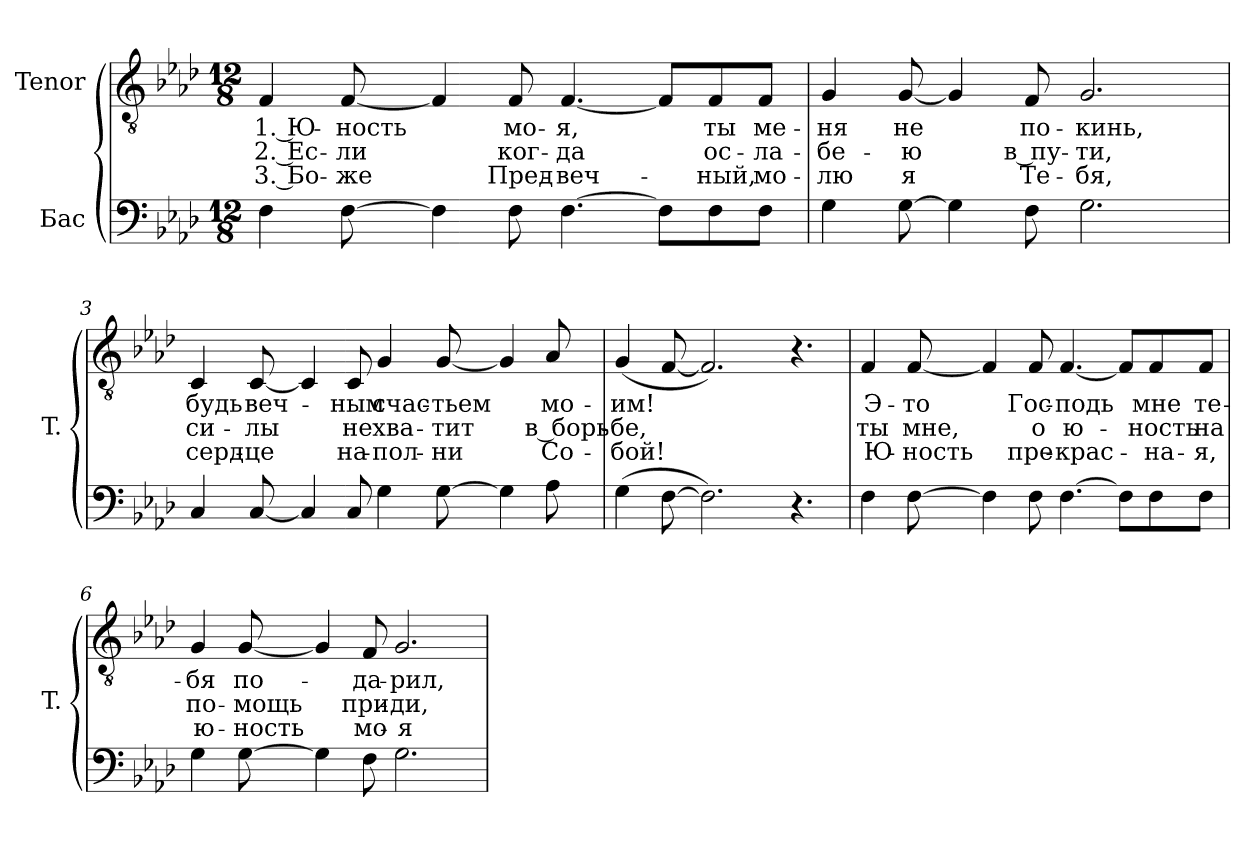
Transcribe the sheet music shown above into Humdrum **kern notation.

**kern	**kern	**text	**text	**text
*part2	*part1	*part1	*part1	*part1
*staff2	*staff1	*staff1	*staff1	*staff1
*I"Бас	*I"Tenor	*	*	*
*	*I'T.	*	*	*
!!LO:PB:g=z
*clefF4	*clefGv2	*	*	*
*	*ITrd7c12	*	*	*
*k[b-e-a-d-]	*k[b-e-a-d-]	*	*	*
*f:	*f:	*	*	*
*M12/8	*M12/8	*	*	*
=1	=1	=1	=1	=1
!	!	!LO:LY:b:color=#000000	!LO:LY:b:color=#000000	!LO:LY:b:color=#000000
4Fi\	4FFi/	1. Ю-	2. Ес-	3. Бо-
!	!	!LO:LY:b:color=#000000	!LO:LY:b:color=#000000	!LO:LY:b:color=#000000
[>8Fi\	[<8FFi/	-ность	-ли	-же
4Fi\]	4FFi/]	.	.	.
!	!	!LO:LY:b:color=#000000	!LO:LY:b:color=#000000	!LO:LY:b:color=#000000
8Fi\	8FFi/	мо-	ког-	Пред-
!	!	!LO:LY:b:color=#000000	!LO:LY:b:color=#000000	!LO:LY:b:color=#000000
[>4.Fi\	[<4.FFi/	-я,	-да	-веч-
8Fi\L]	8FFi/L]	.	.	.
!	!	!LO:LY:b:color=#000000	!LO:LY:b:color=#000000	!LO:LY:b:color=#000000
8Fi\	8FFi/	ты	ос-	-ный,
!	!	!LO:LY:b:color=#000000	!LO:LY:b:color=#000000	!LO:LY:b:color=#000000
8Fi\J	8FFi/J	ме-	-ла-	мо-
=2	=2	=2	=2	=2
!	!	!LO:LY:b:color=#000000	!LO:LY:b:color=#000000	!LO:LY:b:color=#000000
4Gi\	4GGi/	-ня	-бе-	-лю
!	!	!LO:LY:b:color=#000000	!LO:LY:b:color=#000000	!LO:LY:b:color=#000000
[>8Gi\	[<8GGi/	не	-ю	я
4Gi\]	4GGi/]	.	.	.
!	!	!LO:LY:b:color=#000000	!LO:LY:b:color=#000000	!LO:LY:b:color=#000000
8Fi\	8FFi/	по-	в пу-	Те-
!	!	!LO:LY:b:color=#000000	!LO:LY:b:color=#000000	!LO:LY:b:color=#000000
2.Gi\	2.GGi/	-кинь,	-ти,	-бя,
=3	=3	=3	=3	=3
!	!	!LO:LY:b:color=#000000	!LO:LY:b:color=#000000	!LO:LY:b:color=#000000
4Ci/	4CCi/	будь	си-	серд-
!	!	!LO:LY:b:color=#000000	!LO:LY:b:color=#000000	!LO:LY:b:color=#000000
[<8Ci/	[<8CCi/	веч-	-лы	-це
4Ci/]	4CCi/]	.	.	.
!	!	!LO:LY:b:color=#000000	!LO:LY:b:color=#000000	!LO:LY:b:color=#000000
8Ci/	8CCi/	-ным	не	на-
!	!	!LO:LY:b:color=#000000	!LO:LY:b:color=#000000	!LO:LY:b:color=#000000
4Gi\	4GGi/	счас-	хва-	-пол-
!	!	!LO:LY:b:color=#000000	!LO:LY:b:color=#000000	!LO:LY:b:color=#000000
[>8Gi\	[<8GGi/	-тьем	-тит	-ни
4Gi\]	4GGi/]	.	.	.
!	!	!LO:LY:b:color=#000000	!LO:LY:b:color=#000000	!LO:LY:b:color=#000000
8A-i\	8AA-i/	мо-	в борь-	Со-
!!LO:LB:g=z
=4	=4	=4	=4	=4
!	!	!LO:LY:b:color=#000000	!LO:LY:b:color=#000000	!LO:LY:b:color=#000000
(4Gi\	(4GGi/	-им!	-бе,	-бой!
[>8Fi\	[<8FFi/	.	.	.
2.Fi\])	2.FFi/])	.	.	.
4.r	4.r	.	.	.
=5	=5	=5	=5	=5
!	!	!LO:LY:b:color=#000000	!LO:LY:b:color=#000000	!LO:LY:b:color=#000000
4Fi\	4FFi/	Э-	ты	Ю-
!	!	!LO:LY:b:color=#000000	!LO:LY:b:color=#000000	!LO:LY:b:color=#000000
[>8Fi\	[<8FFi/	-то	мне,	-ность
4Fi\]	4FFi/]	.	.	.
!	!	!LO:LY:b:color=#000000	!LO:LY:b:color=#000000	!LO:LY:b:color=#000000
8Fi\	8FFi/	Гос-	о	пре-
!	!	!LO:LY:b:color=#000000	!LO:LY:b:color=#000000	!LO:LY:b:color=#000000
[>4.Fi\	[<4.FFi/	-подь	ю-	-крас-
8Fi\L]	8FFi/L]	.	.	.
!	!	!LO:LY:b:color=#000000	!LO:LY:b:color=#000000	!LO:LY:b:color=#000000
8Fi\	8FFi/	мне	-ность	-на-
!	!	!LO:LY:b:color=#000000	!LO:LY:b:color=#000000	!LO:LY:b:color=#000000
8Fi\J	8FFi/J	те-	на	-я,
=6	=6	=6	=6	=6
!	!	!LO:LY:b:color=#000000	!LO:LY:b:color=#000000	!LO:LY:b:color=#000000
4Gi\	4GGi/	-бя	по-	ю-
!	!	!LO:LY:b:color=#000000	!LO:LY:b:color=#000000	!LO:LY:b:color=#000000
[>8Gi\	[<8GGi/	по-	-мощь	-ность
4Gi\]	4GGi/]	.	.	.
!	!	!LO:LY:b:color=#000000	!LO:LY:b:color=#000000	!LO:LY:b:color=#000000
8Fi\	8FFi/	-да-	при-	мо-
!	!	!LO:LY:b:color=#000000	!LO:LY:b:color=#000000	!LO:LY:b:color=#000000
2.Gi\	2.GGi/	-рил,	-ди,	-я
=	=	=	=	=
*-	*-	*-	*-	*-
